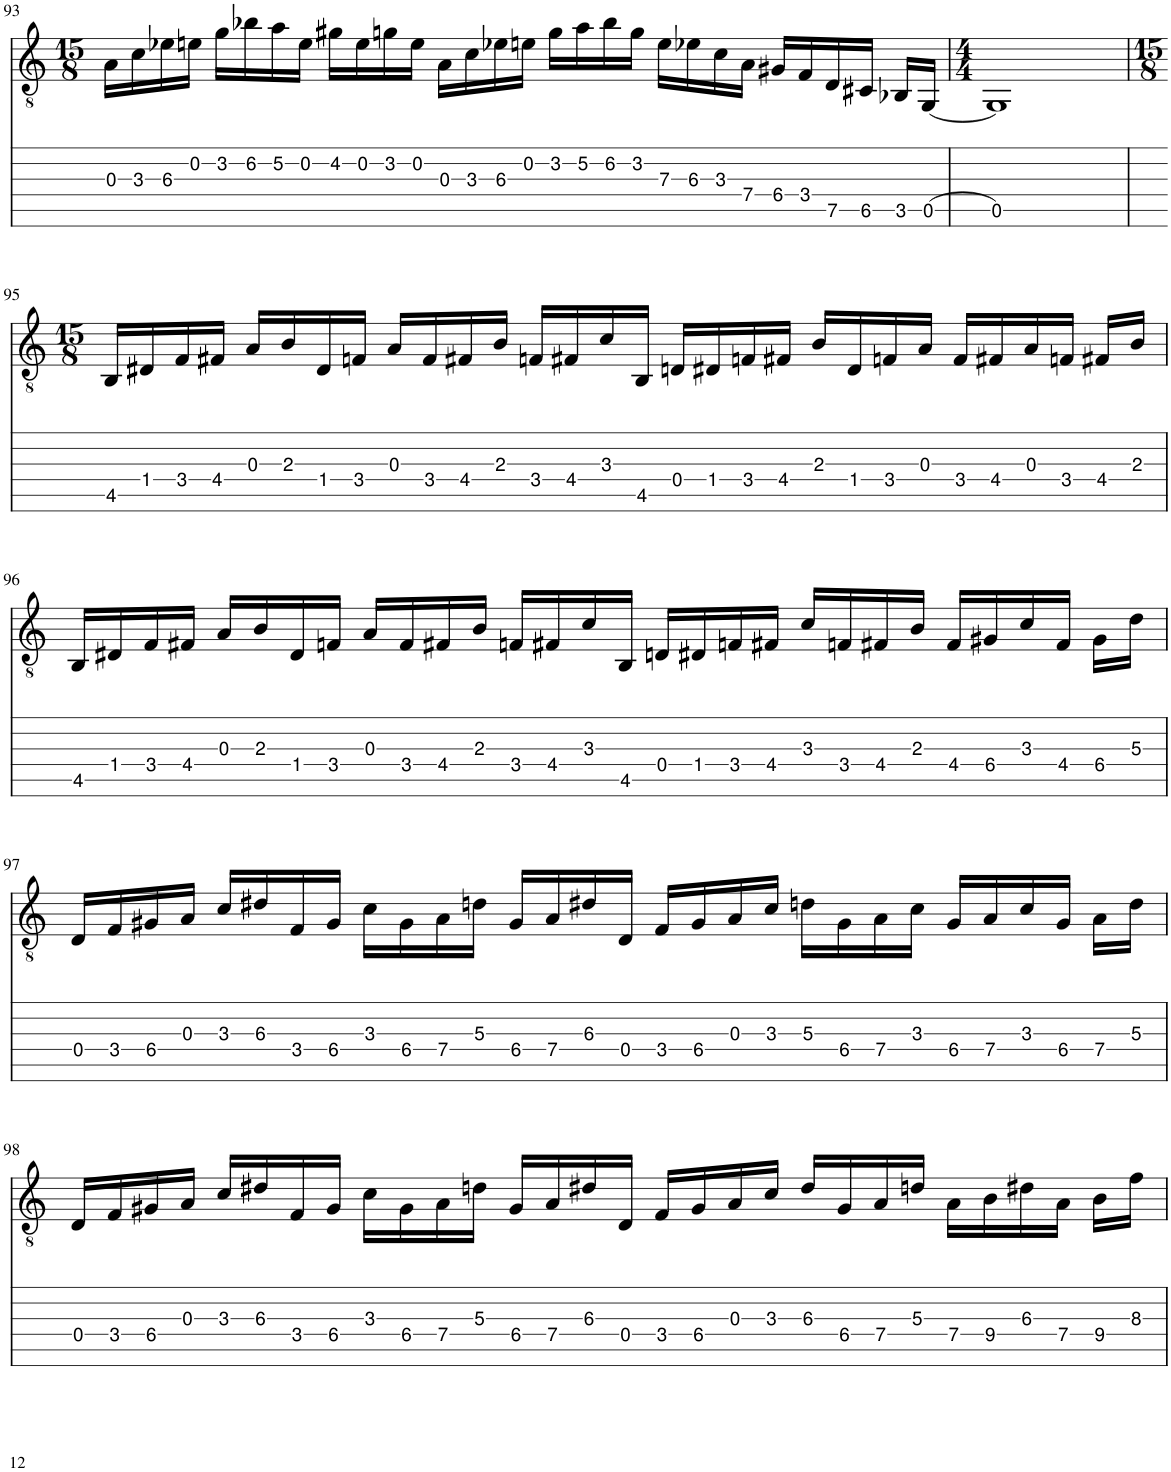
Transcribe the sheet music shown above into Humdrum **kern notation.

**kern	**kern
*part1	*part1
*staff2	*staff1
*I"Electric Guitar	*
*I'El. Guit.	*
!!LO:PB:g=z
*	*clefGv2
*k[]	*k[]
*M15/8	*M15/8
=93	=93
16ALL	16A\LL
16c	16c\
16e-X	16e-X\
16en	16en\JJ
16g	16g\LL
16b-XJJ	16b-X\
16aLL	16a\
16e	16e\JJ
16g#X	16g#X\LL
16e	16e\
16gn	16gn\
16eJJ	16e\JJ
16ALL	16A\LL
16c	16c\
16e-X	16e-X\
16en	16en\JJ
16g	16g\LL
16aJJ	16a\
16b-LL	16b-\
16g	16g\JJ
16e	16e\LL
16e-	16e-X\
16c-X	16c\
16AJJ	16A\JJ
16G#LL	16G#X/LL
16F#X	16F/
16D	16D/
16C#	16C#X/JJ
16BB-X	16BB-X/LL
[16GG-XJJ	[16GG/JJ
=94	=94
*M4/4	*M4/4
1GG]	1GG]
!!LO:LB:g=z
=95	=95
*M15/8	*M15/8
16BBLL	16BB/LL
16D#	16D#X/
16F	16F/
16F#	16F#X/JJ
16A	16A/LL
16BJJ	16B/
16D#LL	16D#/
16F	16Fn/JJ
16A	16A/LL
16F	16F/
16F#	16F#X/
16BJJ	16B/JJ
16FLL	16Fn/LL
16F#	16F#X/
16c	16c/
16BB	16BB/JJ
16D	16Dn/LL
16D#JJ	16D#X/
16FLL	16Fn/
16F#	16F#X/JJ
16B	16B/LL
16D#	16D#/
16F	16Fn/
16AJJ	16A/JJ
16FLL	16F/LL
16F#	16F#X/
16A	16A/
16F	16Fn/JJ
16F#	16F#X/LL
16BJJ	16B/JJ
!!LO:LB:g=z
=96	=96
16BBLL	16BB/LL
16D#	16D#X/
16F	16F/
16F#	16F#X/JJ
16A	16A/LL
16BJJ	16B/
16D#LL	16D#/
16F	16Fn/JJ
16A	16A/LL
16F	16F/
16F#	16F#X/
16BJJ	16B/JJ
16FLL	16Fn/LL
16F#	16F#X/
16c	16c/
16BB	16BB/JJ
16D	16Dn/LL
16D#JJ	16D#X/
16FLL	16Fn/
16F#	16F#X/JJ
16c	16c/LL
16F	16Fn/
16F#	16F#X/
16BJJ	16B/JJ
16F#LL	16F#/LL
16G#	16G#X/
16c	16c/
16F#	16F#/JJ
16G#	16G#\LL
16dJJ	16d\JJ
!!LO:LB:g=z
=97	=97
16DLL	16D/LL
16F	16F/
16G#	16G#X/
16A	16A/JJ
16c	16c/LL
16d#JJ	16d#X/
16FLL	16F/
16G#	16G#/JJ
16c	16c\LL
16G#	16G#\
16A	16A\
16dJJ	16dn\JJ
16G#LL	16G#/LL
16A	16A/
16d#	16d#X/
16D	16D/JJ
16F	16F/LL
16G#JJ	16G#/
16ALL	16A/
16c	16c/JJ
16d	16dn\LL
16G#	16G#\
16A	16A\
16cJJ	16c\JJ
16G#LL	16G#/LL
16A	16A/
16c	16c/
16G#	16G#/JJ
16A	16A\LL
16dJJ	16d\JJ
!!LO:LB:g=z
=98	=98
16DLL	16D/LL
16F	16F/
16G#	16G#X/
16A	16A/JJ
16c	16c/LL
16d#JJ	16d#X/
16FLL	16F/
16G#	16G#/JJ
16c	16c\LL
16G#	16G#\
16A	16A\
16dJJ	16dn\JJ
16G#LL	16G#/LL
16A	16A/
16d#	16d#X/
16D	16D/JJ
16F	16F/LL
16G#JJ	16G#/
16ALL	16A/
16c	16c/JJ
16d#	16d#/LL
16G#	16G#/
16A	16A/
16dJJ	16dn/JJ
16ALL	16A\LL
16B	16B\
16d#	16d#X\
16A	16A\JJ
16B	16B\LL
16fJJ	16f\JJ
=	=
*-	*-
